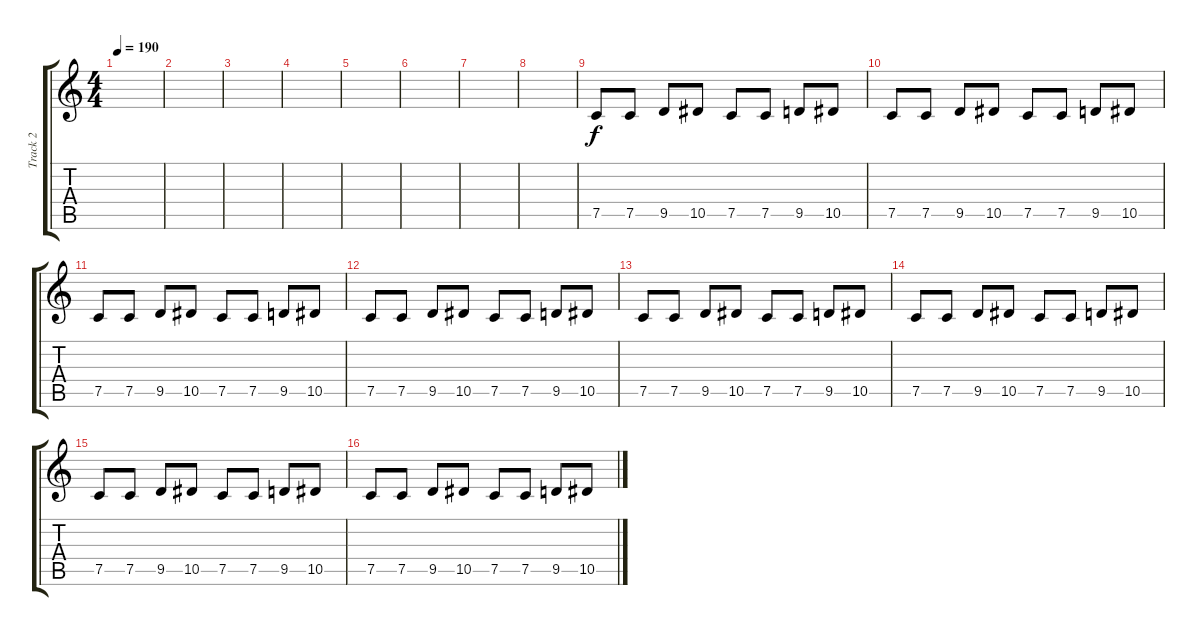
\track ("Track 2" "Track 2") {instrument distortionguitar}
\staff {score tabs}
\tuning (C4 G3 Eb3 Bb2 F2 C2) {hide}
\ts (4 4)
\tempo 190
\clef g2
\ks c
|
|
|
|
|
|
|
|
7.5.8 7.5.8 9.5.8 10.5.8 7.5.8 7.5.8 9.5.8 10.5.8 |
7.5.8 7.5.8 9.5.8 10.5.8 7.5.8 7.5.8 9.5.8 10.5.8 |
7.5.8 7.5.8 9.5.8 10.5.8 7.5.8 7.5.8 9.5.8 10.5.8 |
7.5.8 7.5.8 9.5.8 10.5.8 7.5.8 7.5.8 9.5.8 10.5.8 |
7.5.8 7.5.8 9.5.8 10.5.8 7.5.8 7.5.8 9.5.8 10.5.8 |
7.5.8 7.5.8 9.5.8 10.5.8 7.5.8 7.5.8 9.5.8 10.5.8 |
7.5.8 7.5.8 9.5.8 10.5.8 7.5.8 7.5.8 9.5.8 10.5.8 |
7.5.8 7.5.8 9.5.8 10.5.8 7.5.8 7.5.8 9.5.8 10.5.8
